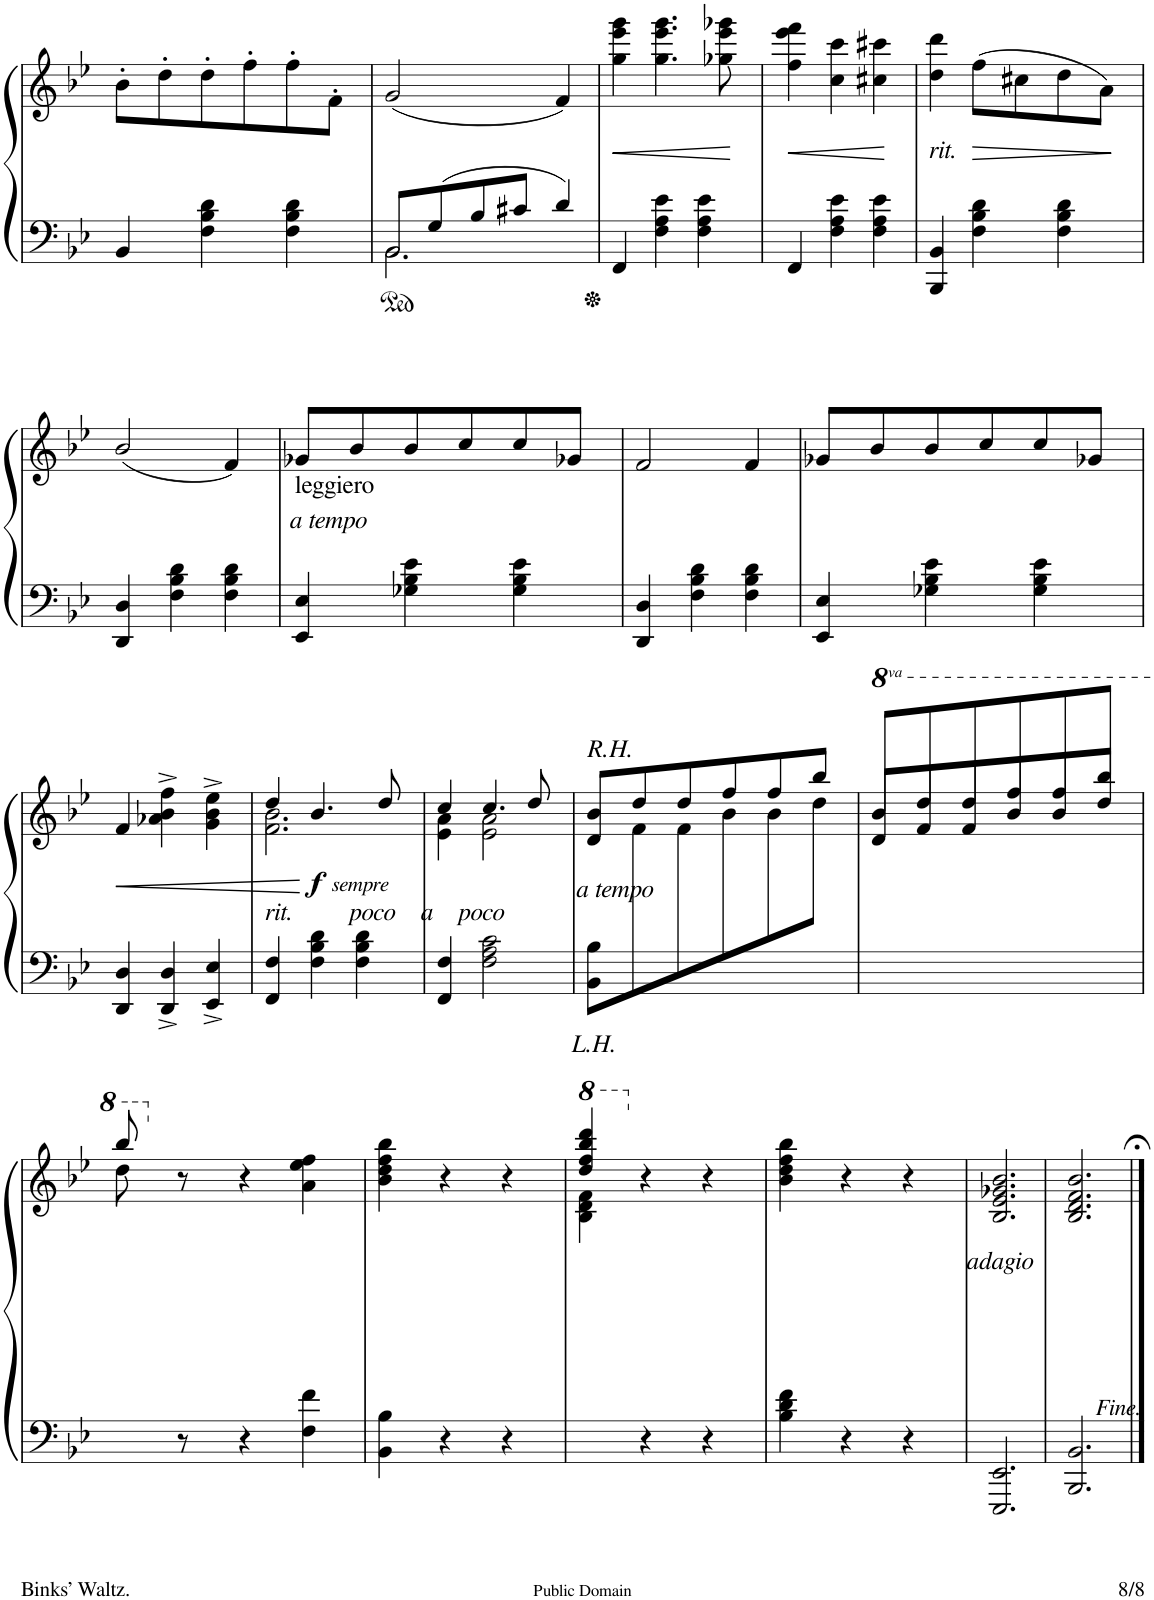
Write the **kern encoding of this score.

**kern	**kern	**dynam
*part1	*part1	*part1
*staff2	*staff1	*staff1/2
*I"Piano	*	*
*I'Pno.	*	*
!!LO:PB:g=z
*clefF4	*clefG2	*
*k[b-e-]	*k[b-e-]	*
*B-:	*B-:	*
*M3/4	*M3/4	*
=124	=124	=124
4BB-/	8b-'\L	.
.	8dd'\	.
4F\ 4B-\ 4d\	8dd'\	.
.	8ff'\	.
4F\ 4B-\ 4d\	8ff'\	.
.	8f'\J	.
=125	=125	=125
*^	*	*
!LO:N:head=open	!LO:N:head=open	!	!
8BB-/L	2.BB-\	(2g/	.
8G/	.	.	.
8B-/	.	.	.
8c#X/J	.	.	.
4d/	.	4f/)	.
*v	*v	*	*
=126	=126	=126
!	!	!LO:HP:b
4FF/	4gg\ 4eee-\ 4ggg\	<
4F\ 4A\ 4e-\	4.gg\ 4.eee-\ 4.ggg\	.
4F\ 4A\ 4e-\	.	.
.	8gg-X\ 8eee-\ 8ggg-X\	.
.	.	[
=127	=127	=127
!	!	!LO:HP:b
4FF/	4ff\ 4eee-\ 4fff\	<
4F\ 4A\ 4e-\	4cc\ 4ccc\	.
4F\ 4A\ 4e-\	4cc#X\ 4ccc#X\	.
.	.	[
=128	=128	=128
!	!LO:TX:b:i:t=rit.	!
4BBB-/ 4BB-/	4dd\ 4ddd\	.
!	!	!LO:HP:b
4F\ 4B-\ 4d\	(8ff\L	>
.	8cc#X\	.
4F\ 4B-\ 4d\	8dd\	.
.	8a\J)	.
.	.	]
!!LO:LB:g=z
=129	=129	=129
4DD/ 4D/	(2b-/	.
4F\ 4B-\ 4d\	.	.
4F\ 4B-\ 4d\	4f/)	.
=130	=130	=130
!	!LO:TX:b:i:t=a tempo	!
!	!LO:TX:b:t=leggiero	!
4EE-/ 4E-/	8g-X/L	.
.	8b-/	.
4G-X\ 4B-\ 4e-\	8b-/	.
.	8cc/	.
4G-\ 4B-\ 4e-\	8cc/	.
.	8g-X/J	.
=131	=131	=131
4DD/ 4D/	2f/	.
4F\ 4B-\ 4d\	.	.
4F\ 4B-\ 4d\	4f/	.
=132	=132	=132
4EE-/ 4E-/	8g-X/L	.
.	8b-/	.
4G-X\ 4B-\ 4e-\	8b-/	.
.	8cc/	.
4G-\ 4B-\ 4e-\	8cc/	.
.	8g-X/J	.
!!LO:LB:g=z
=133	=133	=133
!	!	!LO:HP:b
4DD/ 4D/	4f/	<
4DD/^< 4D/^<	4a-X\^> 4b-\^> 4ff\^>	.
4EE-/^< 4E-/^<	4g\^> 4b-\^> 4ee-\^>	.
.	.	[
=134	=134	=134
*	*^	*
!	!LO:TX:b:i:t=rit.         poco    a    poco	!	!
!	!	!	!LO:DY:b
!	!	!	!LO:DY:n=1:b
4FF/ 4F/	4dd/	2.f\ 2.b-\	f other-dynamics
4F\ 4B-\ 4d\	4.b-/	.	.
4F\ 4B-\ 4d\	.	.	.
.	8dd/	.	.
=135	=135	=135	=135
4FF/ 4F/	4cc/	4e-\ 4a\	.
2F\ 2A\ 2c\	4.cc/	2e-\ 2a\	.
.	8dd/	.	.
=136	=136	=136	=136
!	!LO:TX:b:i:t=a tempo	!	!
!	!LO:TX:a:i:t=R.H.	!	!
!LO:TX:b:i:t=L.H.	!	!	!
8BB-\ 8B-\L	8d/ 8b-/L	8ryy	.
2ryy	8dd/	8f\	.
.	8dd/	8f\	.
.	8ff/	8b-\	.
.	8ff/	8b-\	.
8ryy	8bb-/J	8dd\J	.
=137	=137	=137	=137
*	*8va	*	*
2.ryy	8bb-/L	8d/L	.
.	8ddd/	8f/	.
.	8ddd/	8f/	.
.	8fff/	8b-/	.
.	8fff/	8b-/	.
.	8bbb-/J	8dd/J	.
!!LO:LB:g=z	!!
=138	=138	=138	=138
8ryy	8bbb-/	8dd\	.
*	*X8va	*	*
8r	8r	2ryy	.
4r	4r	.	.
4F\ 4f\	4a\ 4ee-\ 4ff\	.	.
.	.	8ryy	.
*	*v	*v	*
=139	=139	=139
4BB-\ 4B-\	4b-\ 4dd\ 4ff\ 4bb-\	.
4r	4r	.
4r	4r	.
=140	=140	=140
*	*8va	*
*	*^	*
4ryy	4ddd/ 4fff/ 4bbb-/ 4dddd/	4B-\ 4d\ 4f\	.
*	*X8va	*	*
4r	4r	2ryy	.
4r	4r	.	.
*	*v	*v	*
=141	=141	=141
4B-\ 4d\ 4f\	4b-\ 4dd\ 4ff\ 4bb-\	.
4r	4r	.
4r	4r	.
=142	=142	=142
!	!LO:TX:b:i:t=adagio	!
2.EEE-/ 2.EE-/	2.B-/ 2.e-/ 2.g-X/ 2.b-/	.
=143	=143	=143
2.BBB-/ 2.BB-/	2.B-/ 2.d/ 2.f/ 2.b-/	.
==	==	==
*-	*-	*-
